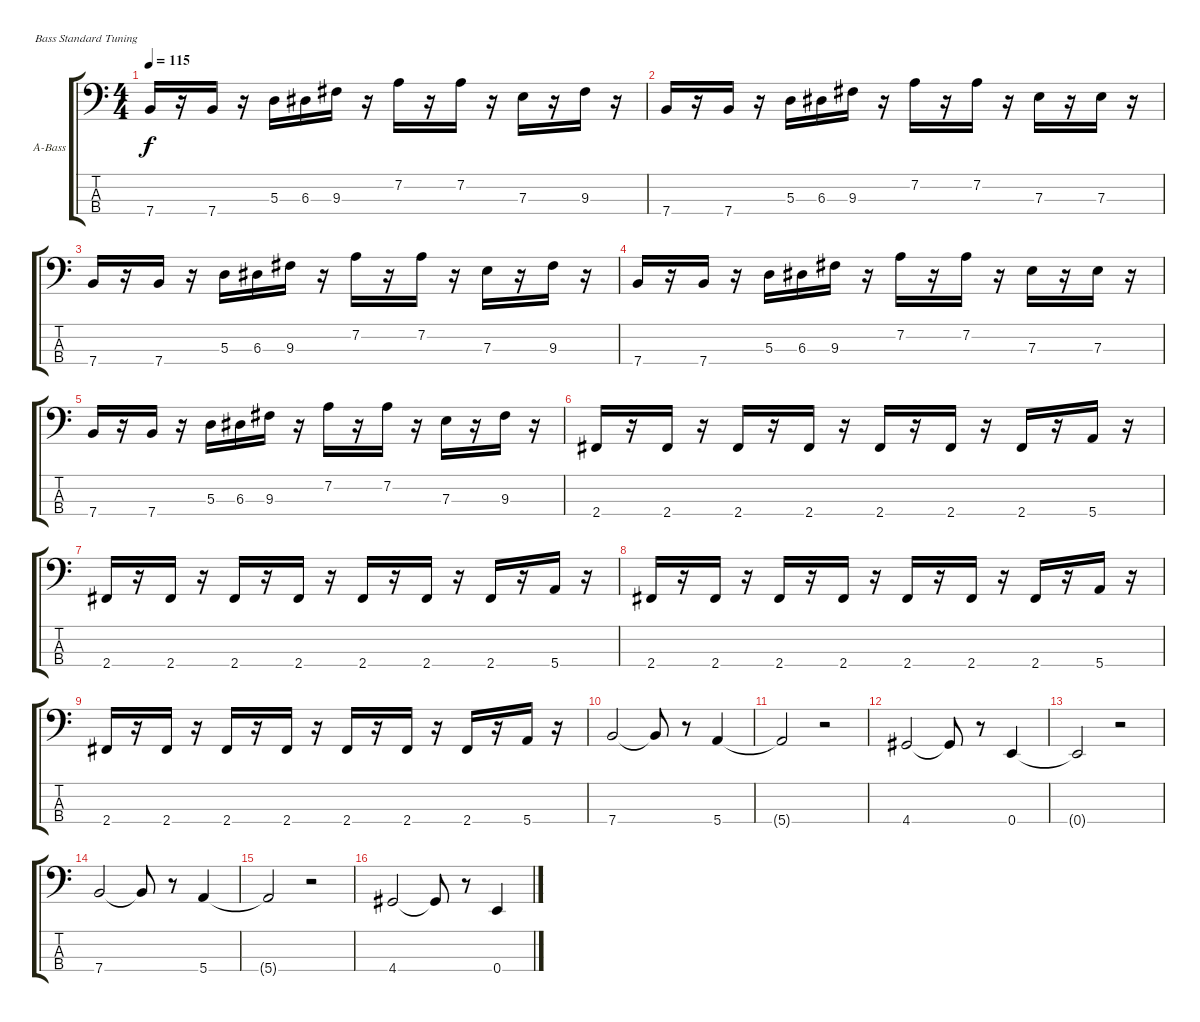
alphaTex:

\bracketExtendMode groupsimilarinstruments
\firstSystemTrackNameOrientation horizontal
\otherSystemsTrackNameOrientation horizontal
\track ("Тихий" "A-Bass") {instrument lead8bassandlead}
\staff {score tabs}
\tuning (G2 D2 A1 E1)
\displaytranspose 12
\ts (4 4)
\tempo 115
\clef f4
\ks c
7.4.16{dy f} r.16 7.4.16 r.16 5.3.16 6.3.16 9.3.16 r.16 7.2.16 r.16 7.2.16 r.16 7.3.16 r.16 9.3.16 r.16 |
7.4.16 r.16 7.4.16 r.16 5.3.16 6.3.16 9.3.16 r.16 7.2.16 r.16 7.2.16 r.16 7.3.16 r.16 7.3.16 r.16 |
7.4.16 r.16 7.4.16 r.16 5.3.16 6.3.16 9.3.16 r.16 7.2.16 r.16 7.2.16 r.16 7.3.16 r.16 9.3.16 r.16 |
7.4.16 r.16 7.4.16 r.16 5.3.16 6.3.16 9.3.16 r.16 7.2.16 r.16 7.2.16 r.16 7.3.16 r.16 7.3.16 r.16 |
7.4.16 r.16 7.4.16 r.16 5.3.16 6.3.16 9.3.16 r.16 7.2.16 r.16 7.2.16 r.16 7.3.16 r.16 9.3.16 r.16 |
2.4.16 r.16 2.4.16 r.16 2.4.16 r.16 2.4.16 r.16 2.4.16 r.16 2.4.16 r.16 2.4.16 r.16 5.4.16 r.16 |
2.4.16 r.16 2.4.16 r.16 2.4.16 r.16 2.4.16 r.16 2.4.16 r.16 2.4.16 r.16 2.4.16 r.16 5.4.16 r.16 |
2.4.16 r.16 2.4.16 r.16 2.4.16 r.16 2.4.16 r.16 2.4.16 r.16 2.4.16 r.16 2.4.16 r.16 5.4.16 r.16 |
2.4.16 r.16 2.4.16 r.16 2.4.16 r.16 2.4.16 r.16 2.4.16 r.16 2.4.16 r.16 2.4.16 r.16 5.4.16 r.16 |
7.4.2 7.4{t}.8 r.8 5.4.4 |
5.4{t}.2 r.2 |
4.4.2 4.4{t}.8 r.8 0.4.4 |
0.4{t}.2 r.2 |
7.4.2 7.4{t}.8 r.8 5.4.4 |
5.4{t}.2 r.2 |
4.4.2 4.4{t}.8 r.8 0.4.4
